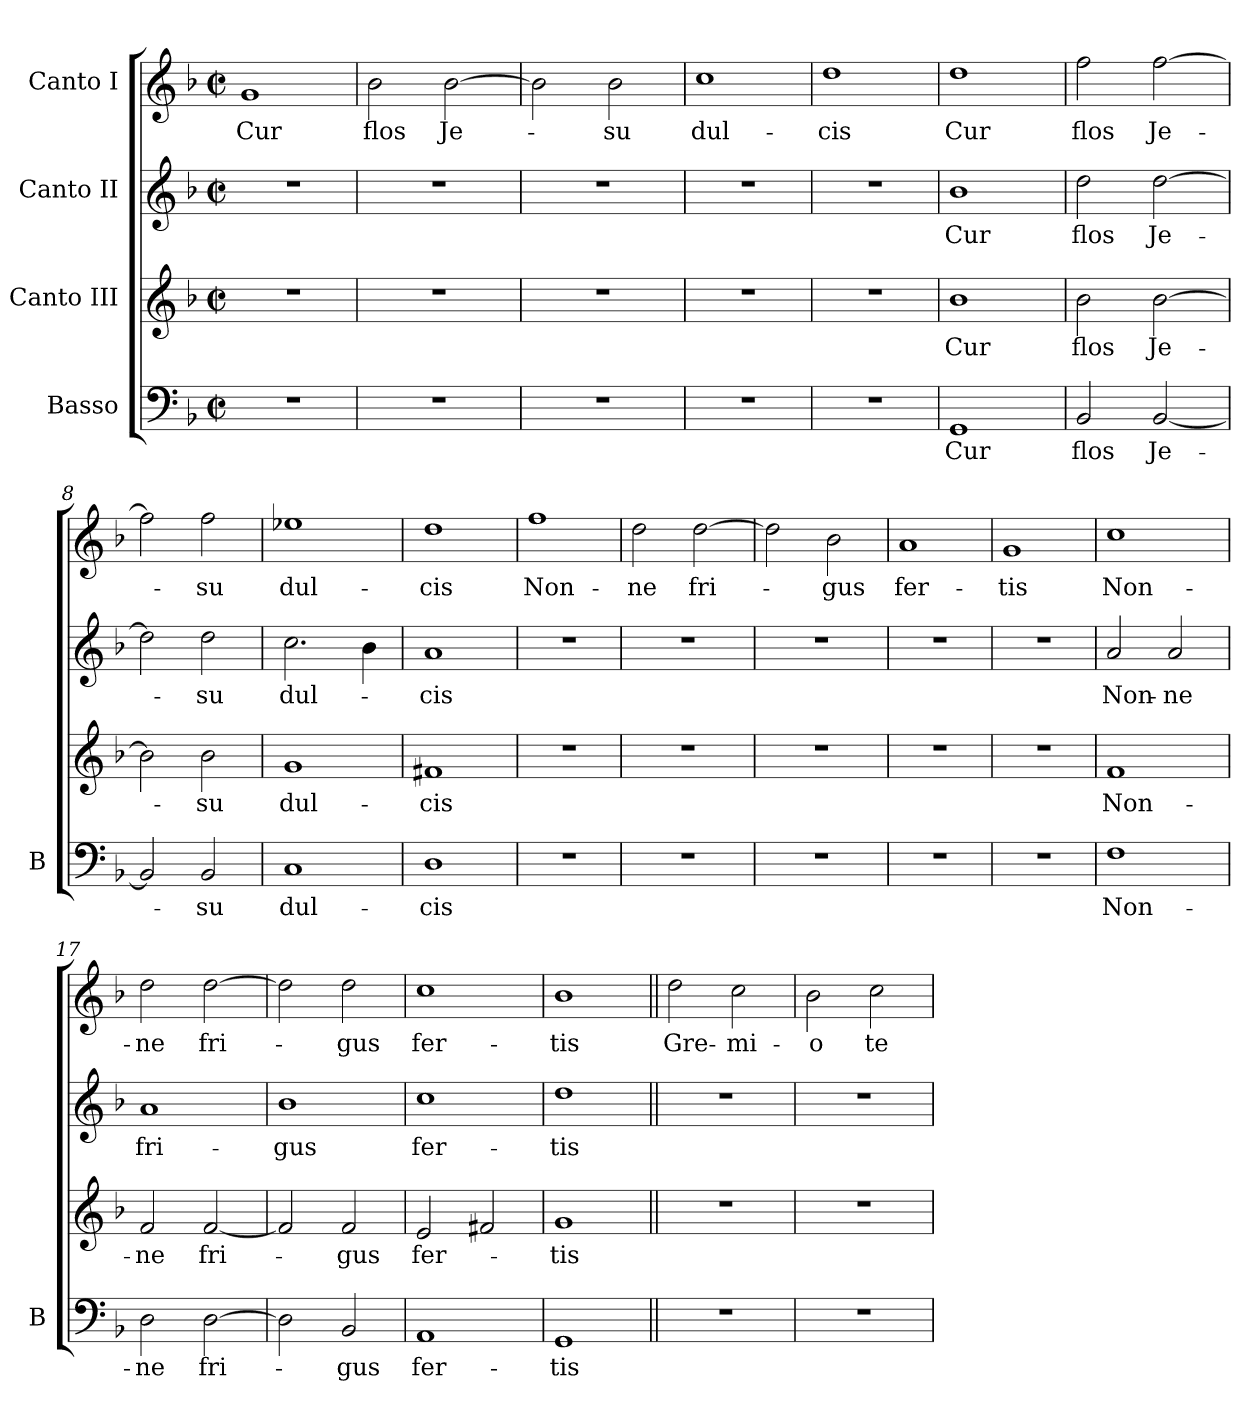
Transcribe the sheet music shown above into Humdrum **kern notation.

**kern	**text	**kern	**text	**kern	**text	**kern	**text
*part4	*part4	*part3	*part3	*part2	*part2	*part1	*part1
*staff4	*staff4	*staff3	*staff3	*staff2	*staff2	*staff1	*staff1
*I"Basso	*	*I"Canto III	*	*I"Canto II	*	*I"Canto I	*
*I'B	*	*	*	*	*	*	*
*clefF4	*	*clefG2	*	*clefG2	*	*clefG2	*
*k[b-]	*	*k[b-]	*	*k[b-]	*	*k[b-]	*
*M2/2	*	*M2/2	*	*M2/2	*	*M2/2	*
*met(c|)	*	*met(c|)	*	*met(c|)	*	*met(c|)	*
=1	=1	=1	=1	=1	=1	=1	=1
1r	.	1r	.	1r	.	1g	Cur
=2	=2	=2	=2	=2	=2	=2	=2
1r	.	1r	.	1r	.	2b-\	flos
.	.	.	.	.	.	[2b-\	Je-
=3	=3	=3	=3	=3	=3	=3	=3
1r	.	1r	.	1r	.	2b-\]	.
.	.	.	.	.	.	2b-\	-su
=4	=4	=4	=4	=4	=4	=4	=4
1r	.	1r	.	1r	.	1cc	dul-
=5	=5	=5	=5	=5	=5	=5	=5
1r	.	1r	.	1r	.	1dd	-cis
=6	=6	=6	=6	=6	=6	=6	=6
1GG	Cur	1b-	Cur	1b-	Cur	1dd	Cur
=7	=7	=7	=7	=7	=7	=7	=7
2BB-/	flos	2b-\	flos	2dd\	flos	2ff\	flos
[2BB-/	Je-	[2b-\	Je-	[2dd\	Je-	[2ff\	Je-
=8	=8	=8	=8	=8	=8	=8	=8
2BB-/]	.	2b-\]	.	2dd\]	.	2ff\]	.
2BB-/	-su	2b-\	-su	2dd\	-su	2ff\	-su
=9	=9	=9	=9	=9	=9	=9	=9
1C	dul-	1g	dul-	2.cc\	dul-	1ee-X	dul-
.	.	.	.	4b-\	.	.	.
=10	=10	=10	=10	=10	=10	=10	=10
1D	-cis	1f#X	-cis	1a	-cis	1dd	-cis
=11	=11	=11	=11	=11	=11	=11	=11
1r	.	1r	.	1r	.	1ff	Non-
=12	=12	=12	=12	=12	=12	=12	=12
1r	.	1r	.	1r	.	2dd\	-ne
.	.	.	.	.	.	[2dd\	fri-
=13	=13	=13	=13	=13	=13	=13	=13
1r	.	1r	.	1r	.	2dd\]	.
.	.	.	.	.	.	2b-\	-gus
=14	=14	=14	=14	=14	=14	=14	=14
1r	.	1r	.	1r	.	1a	fer-
=15	=15	=15	=15	=15	=15	=15	=15
1r	.	1r	.	1r	.	1g	-tis
=16	=16	=16	=16	=16	=16	=16	=16
1F	Non-	1f	Non-	2a/	Non-	1cc	Non-
.	.	.	.	2a/	-ne	.	.
=17	=17	=17	=17	=17	=17	=17	=17
2D\	-ne	2f/	-ne	1a	fri-	2dd\	-ne
[2D\	fri-	[2f/	fri-	.	.	[2dd\	fri-
=18	=18	=18	=18	=18	=18	=18	=18
2D\]	.	2f/]	.	1b-	-gus	2dd\]	.
2BB-/	-gus	2f/	-gus	.	.	2dd\	-gus
=19	=19	=19	=19	=19	=19	=19	=19
1AA	fer-	2e/	fer-	1cc	fer-	1cc	fer-
.	.	2f#X/	.	.	.	.	.
=20	=20	=20	=20	=20	=20	=20	=20
1GG	-tis	1g	-tis	1dd	-tis	1b-	-tis
=21||	=21||	=21||	=21||	=21||	=21||	=21||	=21||
1r	.	1r	.	1r	.	2dd\	Gre-
.	.	.	.	.	.	2cc\	-mi-
=22	=22	=22	=22	=22	=22	=22	=22
1r	.	1r	.	1r	.	2b-\	-o
.	.	.	.	.	.	2cc\	te
=	=	=	=	=	=	=	=
*-	*-	*-	*-	*-	*-	*-	*-
